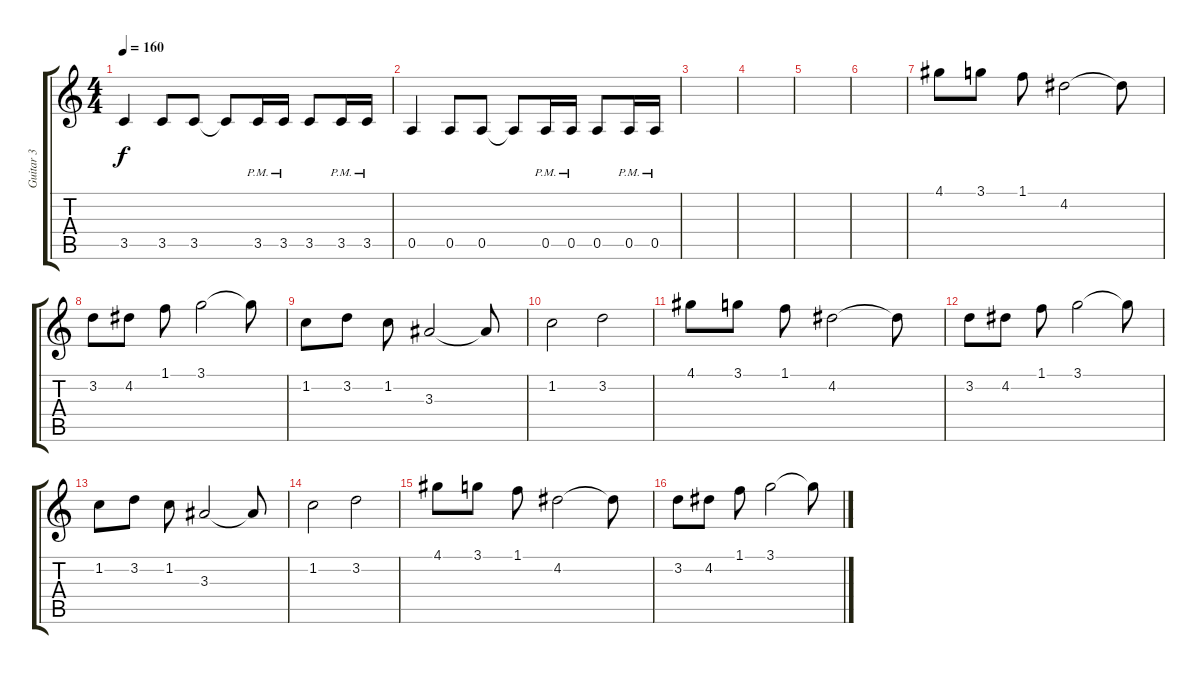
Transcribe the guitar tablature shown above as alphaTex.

\track ("Guitar 3" "Guitar 3") {instrument distortionguitar}
\staff {score tabs}
\tuning (E4 B3 G3 D3 A2 E2) {hide}
\ts (4 4)
\tempo 160
\clef g2
\ks c
3.5.4{dy f} 3.5.8 3.5.8 3.5{t}.8 3.5{pm}.16 3.5{pm}.16 3.5.8 3.5{pm}.16 3.5{pm}.16 |
0.5.4 0.5.8 0.5.8 0.5{t}.8 0.5{pm}.16 0.5{pm}.16 0.5.8 0.5{pm}.16 0.5{pm}.16 |
\section ("" "")
|
|
|
|
4.1.8 3.1.8 1.1.8 4.2.2 4.2{t}.8 |
3.2.8 4.2.8 1.1.8 3.1.2 3.1{t}.8 |
1.2.8 3.2.8 1.2.8 3.3.2 3.3{t}.8 |
1.2.2 3.2.2 |
4.1.8 3.1.8 1.1.8 4.2.2 4.2{t}.8 |
3.2.8 4.2.8 1.1.8 3.1.2 3.1{t}.8 |
1.2.8 3.2.8 1.2.8 3.3.2 3.3{t}.8 |
1.2.2 3.2.2 |
4.1.8 3.1.8 1.1.8 4.2.2 4.2{t}.8 |
3.2.8 4.2.8 1.1.8 3.1.2 3.1{t}.8
